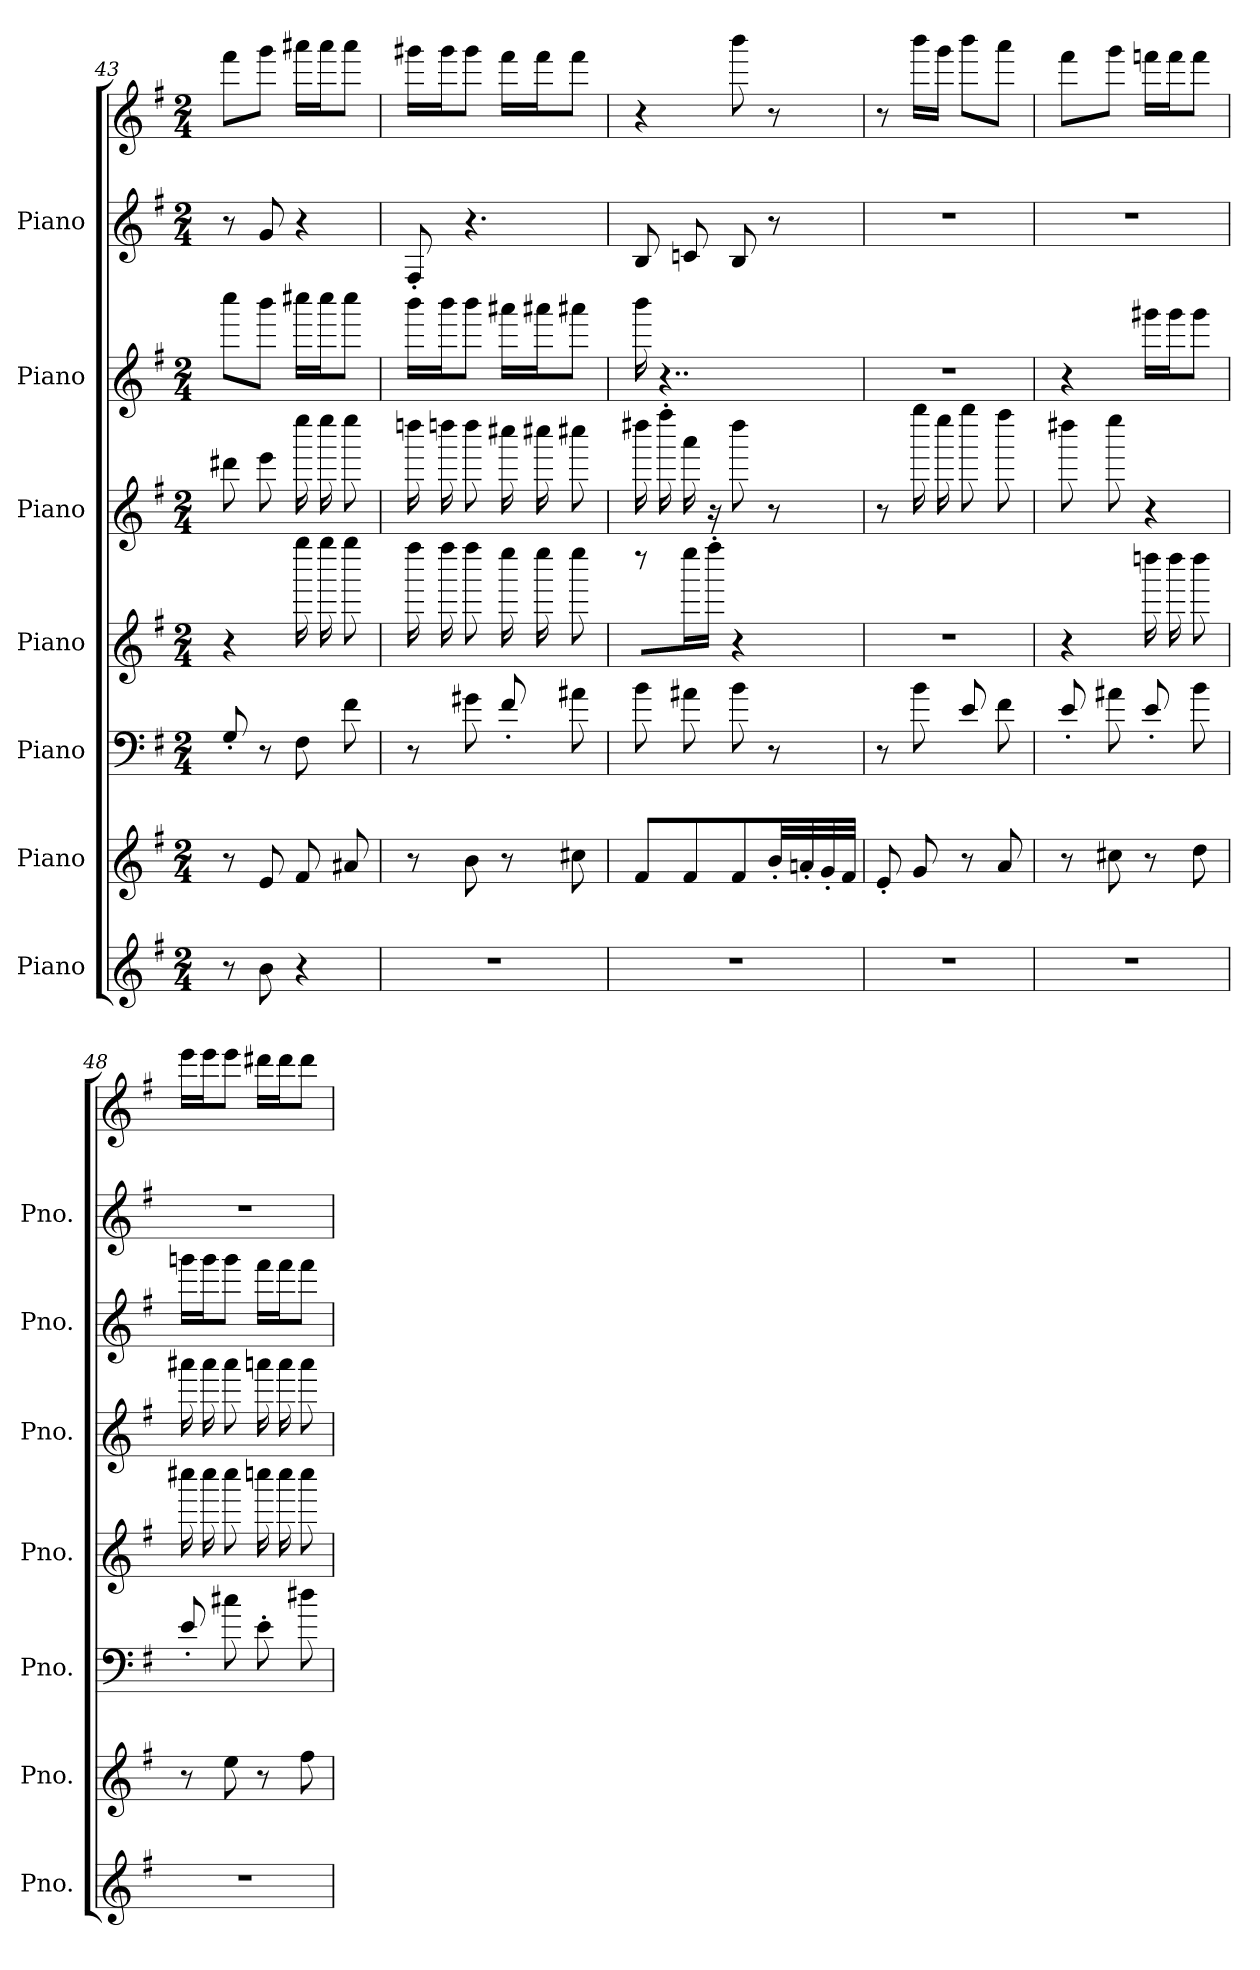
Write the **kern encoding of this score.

**kern	**kern	**kern	**kern	**kern	**kern	**kern	**kern
*part7	*part6	*part5	*part4	*part3	*part2	*part1	*part1
*staff8	*staff7	*staff6	*staff5	*staff4	*staff3	*staff2	*staff1
*I"Piano	*I"Piano	*I"Piano	*I"Piano	*I"Piano	*I"Piano	*I"Piano	*
*I'Pno.	*I'Pno.	*I'Pno.	*I'Pno.	*I'Pno.	*I'Pno.	*I'Pno.	*
!!LO:PB:g=z
*clefG2	*clefG2	*clefF4	*clefG2	*clefG2	*clefG2	*clefG2	*clefG2
*k[f#]	*k[f#]	*k[f#]	*k[f#]	*k[f#]	*k[f#]	*k[f#]	*k[f#]
*M2/4	*M2/4	*M2/4	*M2/4	*M2/4	*M2/4	*M2/4	*M2/4
=43	=43	=43	=43	=43	=43	=43	=43
8r	8r	8G'i/L	4r	8ddd#Xj	8ccccZ\L	8r	8fff#V\L
8bN	8el	8r	.	8eeej	8bbbZ\J	8g!	8gggV\J
4r	8f#l	8F#i	16gggg+	16eeeej	16cccc#XZ\LL	4r	16aaa#XV\LL
.	.	.	16gggg+	16eeeej	16cccc#Z\J	.	16aaa#V\J
.	8a#Xl	8f#i	8gggg+	8eeeej	8cccc#Z\J	.	8aaa#V\J
=44	=44	=44	=44	=44	=44	=44	=44
2r	8r	8r	16ffff#+	16ddddnj	16bbbZ\LL	8F#'!/L	16ggg#XV\LL
.	.	.	16ffff#+	16ddddnj	16bbbZ\J	.	16ggg#V\J
.	8bl	8g#Xi	8ffff#+	8ddddj	8bbbZ\J	4.r	8ggg#V\J
.	8r	8f#'i/L	16eeee+	16cccc#Xj	16aaa#XZ\LL	.	16fff#V\LL
.	.	.	16eeee+	16cccc#Xj	16aaa#XZ\J	.	16fff#V\J
.	8cc#Xl	8a#Xi	8eeee+	8cccc#Xj	8aaa#XZ\J	.	8fff#V\J
=45	=45	=45	=45	=45	=45	=45	=45
2r	8f#l	8bi	8r	16dddd#Xj	16bbbZ	8B!	4r
.	.	.	.	16ffff#'j\	4..r	.	.
.	8f#l	8a#Xi	16eeee+	16aaaj	.	8cn!	.
.	.	.	16ffff#'+\JJ	16r	.	.	.
.	8f#l	8bi	4r	8dddd#j	.	8B!	8bbbV
.	32b'l/LL	8r	.	8r	.	8r	8r
.	32an'l/	.	.	.	.	.	.
.	32g'l/	.	.	.	.	.	.
.	32f#l/JJJ	.	.	.	.	.	.
=46	=46	=46	=46	=46	=46	=46	=46
2r	8e'l/L	8r	2r	8r	2r	2r	8r
.	8gl	8bi	.	16ggggj	.	.	16bbbV\LL
.	.	.	.	16eeeej	.	.	16gggV\JJ
.	8r	8ei/L	.	8ggggj	.	.	8bbbV\L
.	8al	8f#i	.	8ffff#j	.	.	8aaaV\J
!!LO:LB:g=z
=47	=47	=47	=47	=47	=47	=47	=47
2r	8r	8e'i/L	4r	8dddd#Xj	4r	2r	8fff#V\L
.	8cc#Xl	8a#Xi	.	8eeeej	.	.	8gggV\J
.	8r	8e'i/L	16ddddn+	4r	16ggg#XZ\LL	.	16fffnV\LL
.	.	.	16dddd+	.	16ggg#Z\J	.	16fffV\J
.	8ddl	8bi	8dddd+	.	8ggg#Z\J	.	8fffV\J
=48	=48	=48	=48	=48	=48	=48	=48
2r	8r	8e'i/L	16cccc#X+	16aaa#Xj	16gggnZ\LL	2r	16eeeV\LL
.	.	.	16cccc#+	16aaa#j	16gggZ\J	.	16eeeV\J
.	8eel	8cc#Xi	8cccc#+	8aaa#j	8gggZ\J	.	8eeeV\J
.	8r	8e'i\L	16ccccn+	16aaanj	16fff#Z\LL	.	16ddd#XV\LL
.	.	.	16cccc+	16aaaj	16fff#Z\J	.	16ddd#V\J
.	8ff#l	8dd#Xi	8cccc+	8aaaj	8fff#Z\J	.	8ddd#V\J
=	=	=	=	=	=	=	=
*-	*-	*-	*-	*-	*-	*-	*-
